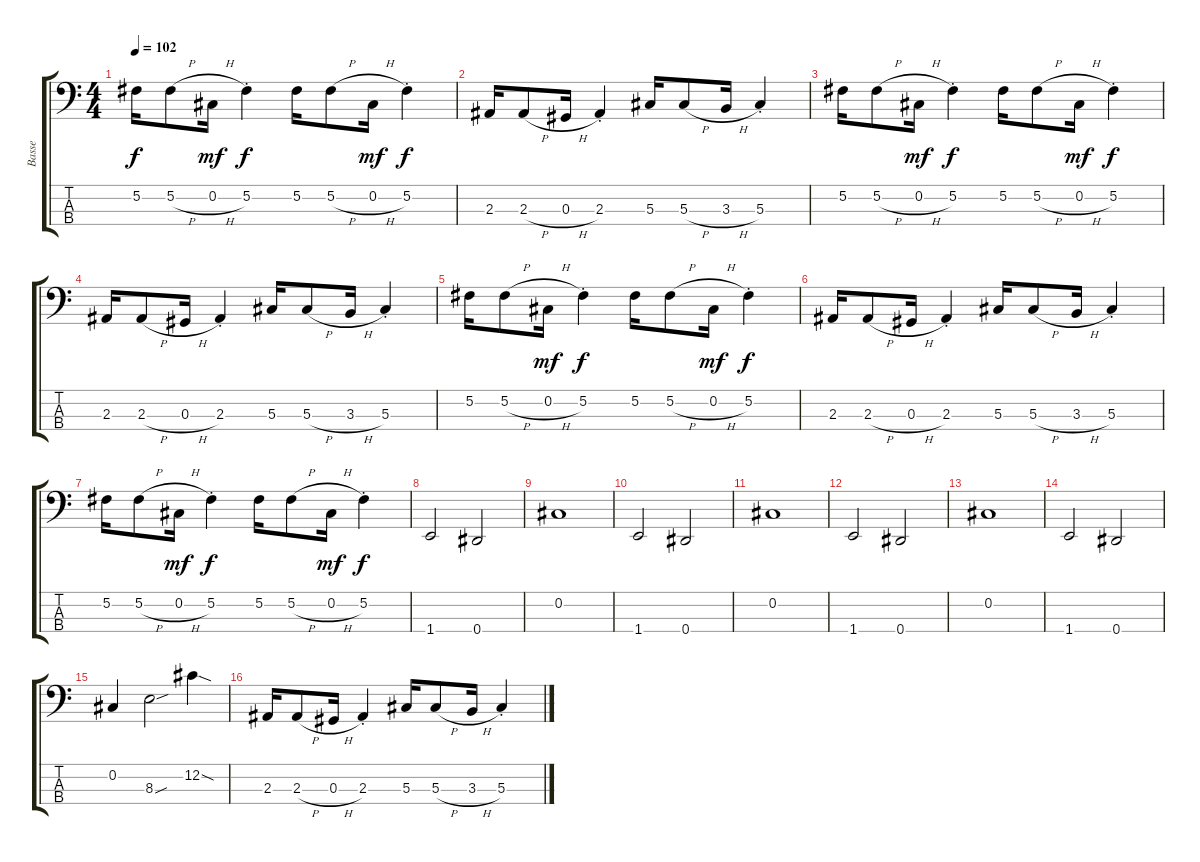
\track ("Basse" "Basse") {instrument electricbassfinger}
\staff {score tabs}
\tuning (Gb2 Db2 Ab1 Eb1) {hide}
\ts (4 4)
\tempo 102
\clef f4
\ks c
5.2.16{dy f} 5.2{h}.8 0.2{h}.16{dy mf} 5.2{st}.4{dy f} 5.2.16 5.2{h}.8 0.2{h}.16{dy mf} 5.2{st}.4{dy f} |
2.3.16 2.3{h}.8 0.3{h}.16 2.3{st}.4 5.3.16 5.3{h}.8 3.3{h}.16 5.3{st}.4 |
5.2.16 5.2{h}.8 0.2{h}.16{dy mf} 5.2{st}.4{dy f} 5.2.16 5.2{h}.8 0.2{h}.16{dy mf} 5.2{st}.4{dy f} |
2.3.16 2.3{h}.8 0.3{h}.16 2.3{st}.4 5.3.16 5.3{h}.8 3.3{h}.16 5.3{st}.4 |
5.2.16 5.2{h}.8 0.2{h}.16{dy mf} 5.2{st}.4{dy f} 5.2.16 5.2{h}.8 0.2{h}.16{dy mf} 5.2{st}.4{dy f} |
2.3.16 2.3{h}.8 0.3{h}.16 2.3{st}.4 5.3.16 5.3{h}.8 3.3{h}.16 5.3{st}.4 |
5.2.16 5.2{h}.8 0.2{h}.16{dy mf} 5.2{st}.4{dy f} 5.2.16 5.2{h}.8 0.2{h}.16{dy mf} 5.2{st}.4{dy f} |
1.4.2 0.4.2 |
0.2.1 |
1.4.2 0.4.2 |
0.2.1 |
1.4.2 0.4.2 |
0.2.1 |
1.4.2 0.4.2 |
0.2.4 8.3{sou}.2 12.2{sod}.4 |
2.3.16 2.3{h}.8 0.3{h}.16 2.3{st}.4 5.3.16 5.3{h}.8 3.3{h}.16 5.3{st}.4
